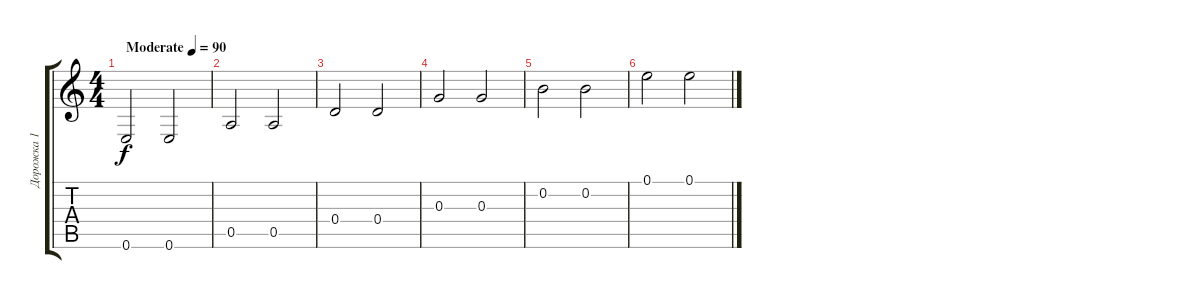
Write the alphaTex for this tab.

\track ("Дорожка 1" "Дорожка 1") {instrument acousticguitarsteel}
\staff {score tabs}
\tuning (E4 B3 G3 D3 A2 E2) {hide}
\ts (4 4)
\tempo (90 "Moderate")
\clef g2
\ks c
0.6.2{dy f instrument acousticguitarsteel} 0.6.2 |
0.5.2 0.5.2 |
0.4.2 0.4.2 |
0.3.2 0.3.2 |
0.2.2 0.2.2 |
0.1.2 0.1.2
